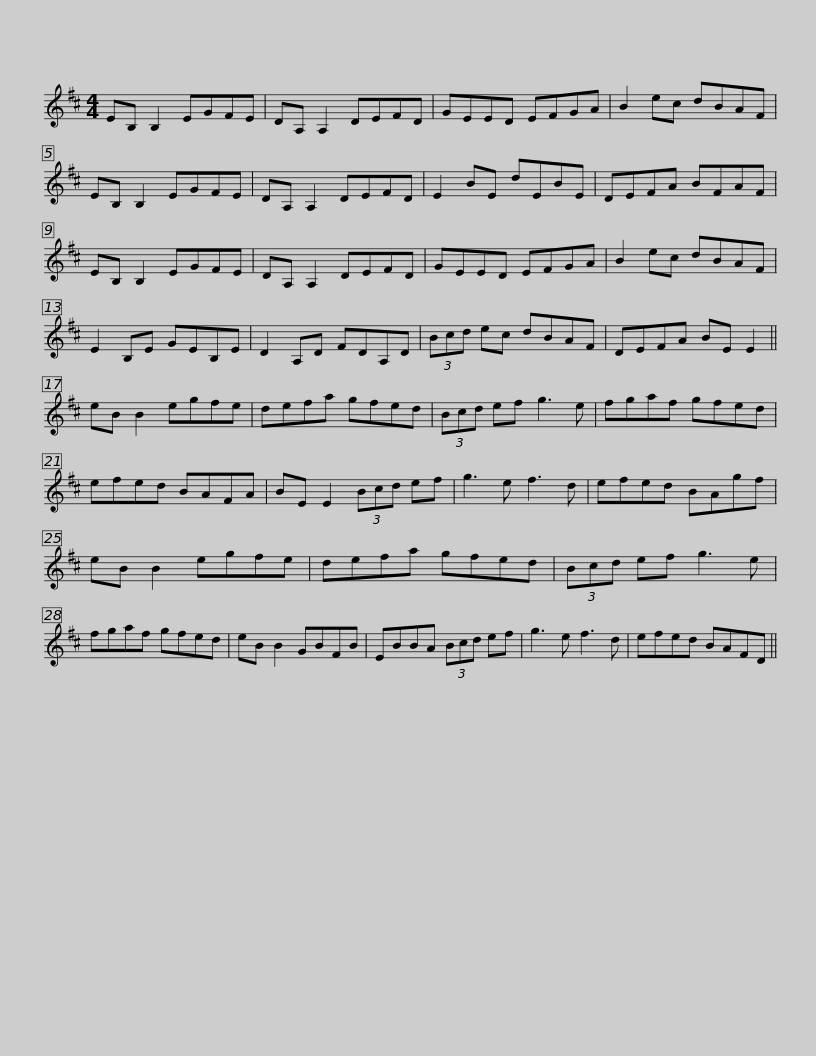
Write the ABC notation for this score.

X:1
L:1/8
M:4/4
I:linebreak $
K:D
V:1 treble
V:1
 EB, B,2 EGFE | DA, A,2 DEFD | GEED EFGA | B2 ec dBAF | EB, B,2 EGFE |$ %5
 DA, A,2 DEFD | E2 BE dEBE | DEFA BFAF | EB, B,2 EGFE | DA, A,2 DEFD | %10
 GEED EFGA |$ B2 ec dBAF | E2 B,E GEB,E | D2 A,D FDA,D | (3Bcd ec dBAF | %15
 DEFA BE E2 || eB B2 egfe |$ defa gfed | (3Bcd ef g3 e | fgaf gfed | %20
 efed BAFA | BE E2 (3Bcd ef | g3 e f3 d |$ efed BAgf | eB B2 egfe | %25
 defa gfed | (3Bcd ef g3 e | fgaf gfed | eB B2 GBFB |$ EBBA (3Bcd ef | %30
 g3 e f3 d | efed BAFD || %32
